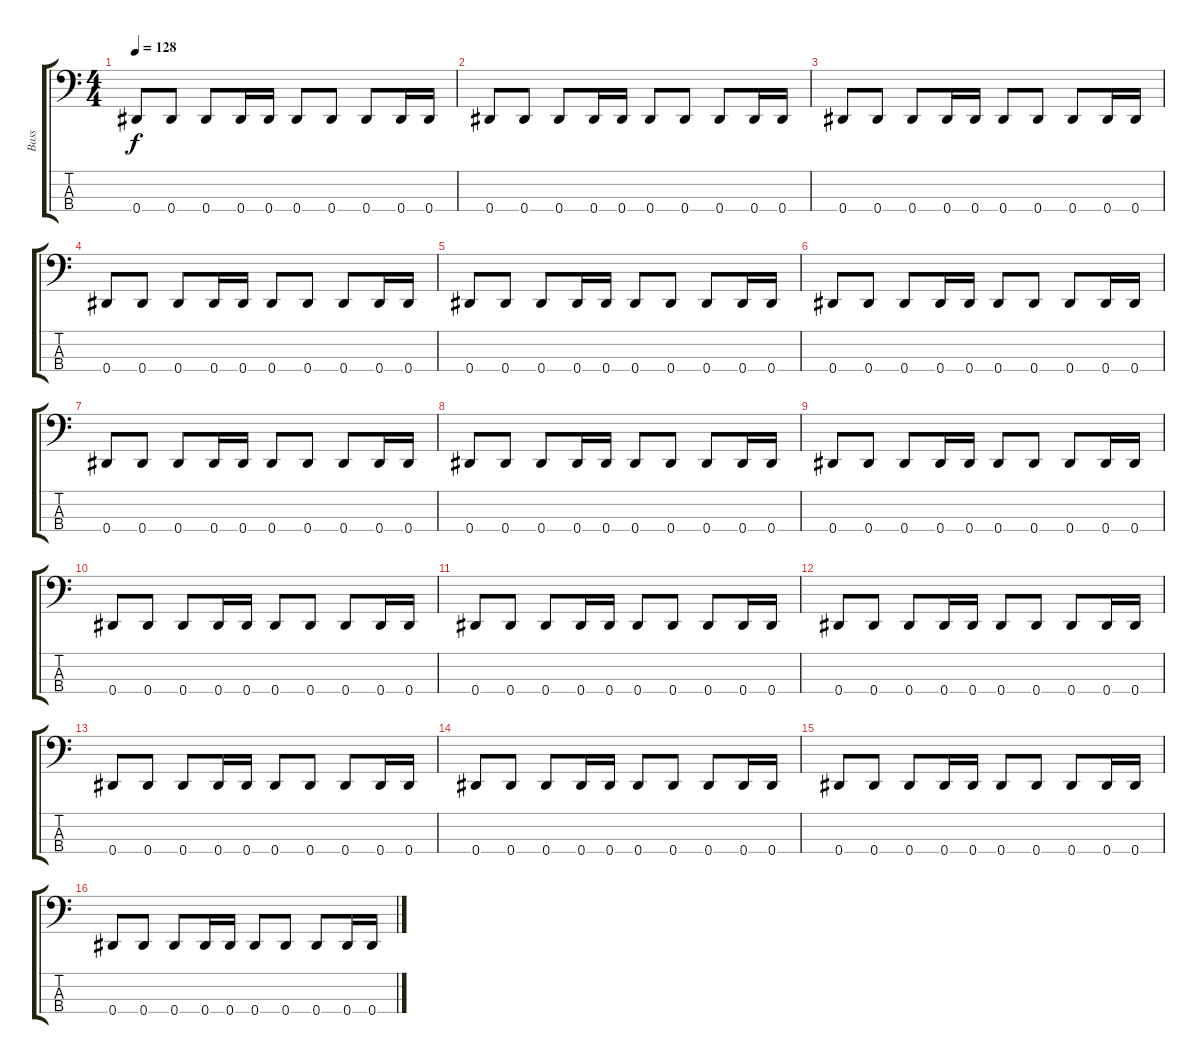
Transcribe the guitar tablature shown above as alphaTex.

\track ("Bass" "Bass") {instrument electricbassfinger}
\staff {score tabs}
\tuning (Gb2 Db2 Ab1 Eb1) {hide}
\ts (4 4)
\tempo 128
\clef f4
\ks c
0.4.8{dy f} 0.4.8 0.4.8 0.4.16 0.4.16 0.4.8 0.4.8 0.4.8 0.4.16 0.4.16 |
0.4.8 0.4.8 0.4.8 0.4.16 0.4.16 0.4.8 0.4.8 0.4.8 0.4.16 0.4.16 |
0.4.8 0.4.8 0.4.8 0.4.16 0.4.16 0.4.8 0.4.8 0.4.8 0.4.16 0.4.16 |
0.4.8 0.4.8 0.4.8 0.4.16 0.4.16 0.4.8 0.4.8 0.4.8 0.4.16 0.4.16 |
0.4.8 0.4.8 0.4.8 0.4.16 0.4.16 0.4.8 0.4.8 0.4.8 0.4.16 0.4.16 |
0.4.8 0.4.8 0.4.8 0.4.16 0.4.16 0.4.8 0.4.8 0.4.8 0.4.16 0.4.16 |
0.4.8 0.4.8 0.4.8 0.4.16 0.4.16 0.4.8 0.4.8 0.4.8 0.4.16 0.4.16 |
0.4.8 0.4.8 0.4.8 0.4.16 0.4.16 0.4.8 0.4.8 0.4.8 0.4.16 0.4.16 |
0.4.8 0.4.8 0.4.8 0.4.16 0.4.16 0.4.8 0.4.8 0.4.8 0.4.16 0.4.16 |
\section ("" "")
0.4.8 0.4.8 0.4.8 0.4.16 0.4.16 0.4.8 0.4.8 0.4.8 0.4.16 0.4.16 |
0.4.8 0.4.8 0.4.8 0.4.16 0.4.16 0.4.8 0.4.8 0.4.8 0.4.16 0.4.16 |
0.4.8 0.4.8 0.4.8 0.4.16 0.4.16 0.4.8 0.4.8 0.4.8 0.4.16 0.4.16 |
0.4.8 0.4.8 0.4.8 0.4.16 0.4.16 0.4.8 0.4.8 0.4.8 0.4.16 0.4.16 |
0.4.8 0.4.8 0.4.8 0.4.16 0.4.16 0.4.8 0.4.8 0.4.8 0.4.16 0.4.16 |
0.4.8 0.4.8 0.4.8 0.4.16 0.4.16 0.4.8 0.4.8 0.4.8 0.4.16 0.4.16 |
0.4.8 0.4.8 0.4.8 0.4.16 0.4.16 0.4.8 0.4.8 0.4.8 0.4.16 0.4.16
